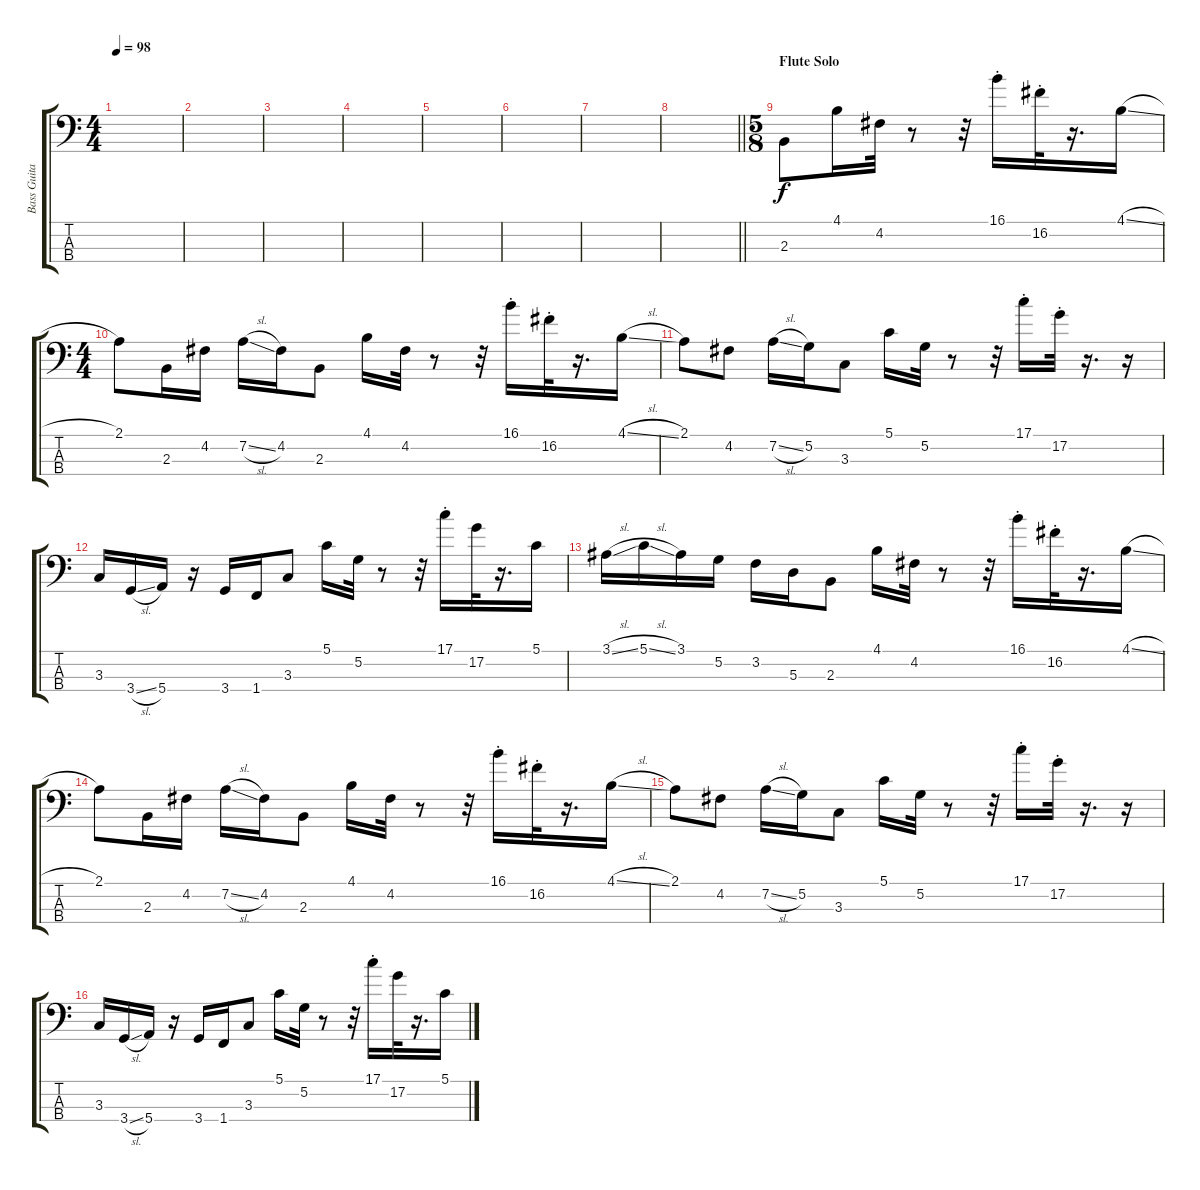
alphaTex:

\track ("Bass Guitar" "Bass Guita") {instrument electricbassfinger}
\staff {score tabs}
\tuning (G2 D2 A1 E1) {hide}
\ts (4 4)
\tempo 98
\clef f4
\ks c
|
|
|
|
|
|
|
\barLineRight lightlight
|
\ts (5 8)
\section ("" "Flute Solo")
2.3.8 4.1.16 4.2.32 r.8 r.32 16.1{st}.16 16.2{st}.32 r.16{d} 4.1{sl}.16 |
\ts (4 4)
2.1.8 2.3.16 4.2.16 7.2{sl}.16 4.2.16 2.3.8 4.1.16 4.2.32 r.8 r.32 16.1{st}.16 16.2{st}.32 r.16{d} 4.1{sl}.16 |
2.1.8 4.2.8 7.2{sl}.16 5.2.16 3.3.8 5.1.16 5.2.32 r.8 r.32 17.1{st}.16 17.2{st}.32 r.16{d} r.16 |
3.3.16 3.4{sl}.16 5.4.16 r.16 3.4.16 1.4.16 3.3.8 5.1.16 5.2.32 r.8 r.32 17.1{st}.16 17.2.32 r.16{d} 5.1.16 |
3.1{sl}.16 5.1{sl}.16 3.1.16 5.2.16 3.2.16 5.3.16 2.3.8 4.1.16 4.2.32 r.8 r.32 16.1{st}.16 16.2{st}.32 r.16{d} 4.1{sl}.16 |
2.1.8 2.3.16 4.2.16 7.2{sl}.16 4.2.16 2.3.8 4.1.16 4.2.32 r.8 r.32 16.1{st}.16 16.2{st}.32 r.16{d} 4.1{sl}.16 |
2.1.8 4.2.8 7.2{sl}.16 5.2.16 3.3.8 5.1.16 5.2.32 r.8 r.32 17.1{st}.16 17.2{st}.32 r.16{d} r.16 |
3.3.16 3.4{sl}.16 5.4.16 r.16 3.4.16 1.4.16 3.3.8 5.1.16 5.2.32 r.8 r.32 17.1{st}.16 17.2.32 r.16{d} 5.1.16
